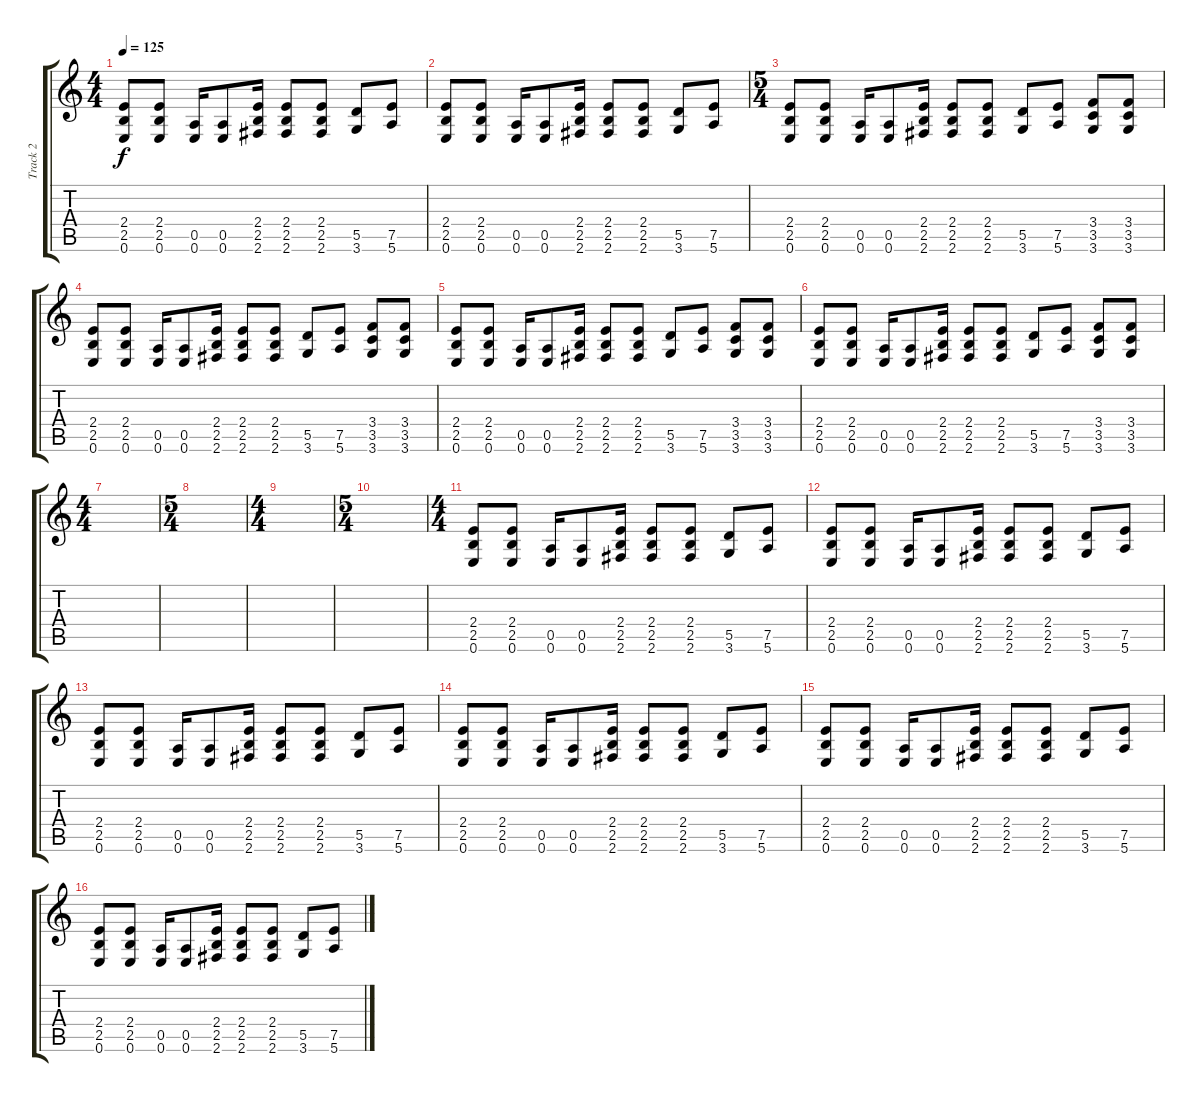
\track ("Track 2" "Track 2") {instrument distortionguitar}
\staff {score tabs}
\tuning (E4 B3 G3 D3 A2 E2) {hide}
\ts (4 4)
\tempo 125
\clef g2
\ks c
(2.4 2.5 0.6).8{dy f} (2.4 2.5 0.6).8 (0.5 0.6).16 (0.5 0.6).8 (2.4 2.5 2.6).16 (2.4 2.5 2.6).8 (2.4 2.5 2.6).8 (5.5 3.6).8 (7.5 5.6).8 |
(2.4 2.5 0.6).8 (2.4 2.5 0.6).8 (0.5 0.6).16 (0.5 0.6).8 (2.4 2.5 2.6).16 (2.4 2.5 2.6).8 (2.4 2.5 2.6).8 (5.5 3.6).8 (7.5 5.6).8 |
\ts (5 4)
(2.4 2.5 0.6).8 (2.4 2.5 0.6).8 (0.5 0.6).16 (0.5 0.6).8 (2.4 2.5 2.6).16 (2.4 2.5 2.6).8 (2.4 2.5 2.6).8 (5.5 3.6).8 (7.5 5.6).8 (3.4 3.5 3.6).8 (3.4 3.5 3.6).8 |
(2.4 2.5 0.6).8 (2.4 2.5 0.6).8 (0.5 0.6).16 (0.5 0.6).8 (2.4 2.5 2.6).16 (2.4 2.5 2.6).8 (2.4 2.5 2.6).8 (5.5 3.6).8 (7.5 5.6).8 (3.4 3.5 3.6).8 (3.4 3.5 3.6).8 |
(2.4 2.5 0.6).8 (2.4 2.5 0.6).8 (0.5 0.6).16 (0.5 0.6).8 (2.4 2.5 2.6).16 (2.4 2.5 2.6).8 (2.4 2.5 2.6).8 (5.5 3.6).8 (7.5 5.6).8 (3.4 3.5 3.6).8 (3.4 3.5 3.6).8 |
(2.4 2.5 0.6).8 (2.4 2.5 0.6).8 (0.5 0.6).16 (0.5 0.6).8 (2.4 2.5 2.6).16 (2.4 2.5 2.6).8 (2.4 2.5 2.6).8 (5.5 3.6).8 (7.5 5.6).8 (3.4 3.5 3.6).8 (3.4 3.5 3.6).8 |
\ts (4 4)
|
\ts (5 4)
|
\ts (4 4)
|
\ts (5 4)
|
\ts (4 4)
(2.4 2.5 0.6).8 (2.4 2.5 0.6).8 (0.5 0.6).16 (0.5 0.6).8 (2.4 2.5 2.6).16 (2.4 2.5 2.6).8 (2.4 2.5 2.6).8 (5.5 3.6).8 (7.5 5.6).8 |
(2.4 2.5 0.6).8 (2.4 2.5 0.6).8 (0.5 0.6).16 (0.5 0.6).8 (2.4 2.5 2.6).16 (2.4 2.5 2.6).8 (2.4 2.5 2.6).8 (5.5 3.6).8 (7.5 5.6).8 |
(2.4 2.5 0.6).8 (2.4 2.5 0.6).8 (0.5 0.6).16 (0.5 0.6).8 (2.4 2.5 2.6).16 (2.4 2.5 2.6).8 (2.4 2.5 2.6).8 (5.5 3.6).8 (7.5 5.6).8 |
(2.4 2.5 0.6).8 (2.4 2.5 0.6).8 (0.5 0.6).16 (0.5 0.6).8 (2.4 2.5 2.6).16 (2.4 2.5 2.6).8 (2.4 2.5 2.6).8 (5.5 3.6).8 (7.5 5.6).8 |
(2.4 2.5 0.6).8 (2.4 2.5 0.6).8 (0.5 0.6).16 (0.5 0.6).8 (2.4 2.5 2.6).16 (2.4 2.5 2.6).8 (2.4 2.5 2.6).8 (5.5 3.6).8 (7.5 5.6).8 |
(2.4 2.5 0.6).8 (2.4 2.5 0.6).8 (0.5 0.6).16 (0.5 0.6).8 (2.4 2.5 2.6).16 (2.4 2.5 2.6).8 (2.4 2.5 2.6).8 (5.5 3.6).8 (7.5 5.6).8
